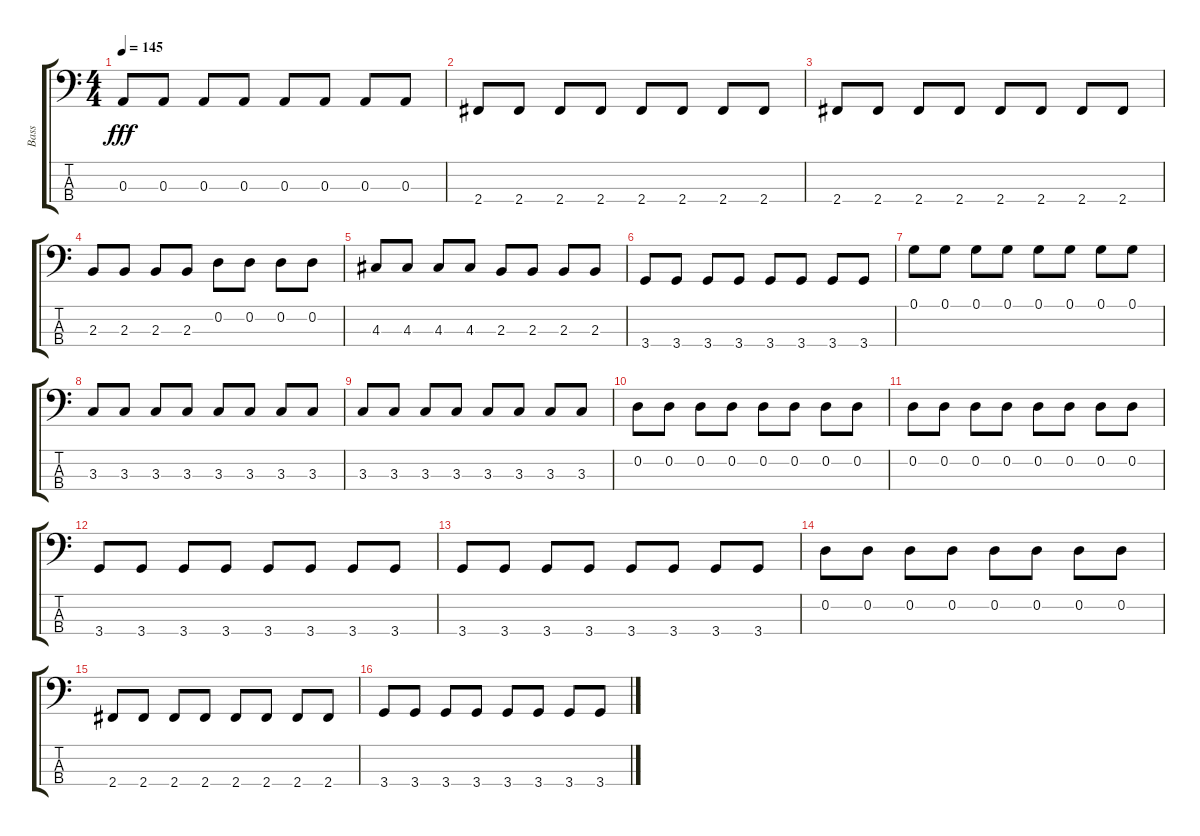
\track ("Bass" "Bass") {instrument electricbasspick}
\staff {score tabs}
\tuning (G2 D2 A1 E1) {hide}
\ts (4 4)
\tempo 145
\clef f4
\ks c
0.3.8{dy fff} 0.3.8 0.3.8 0.3.8 0.3.8 0.3.8 0.3.8 0.3.8 |
2.4.8 2.4.8 2.4.8 2.4.8 2.4.8 2.4.8 2.4.8 2.4.8 |
2.4.8 2.4.8 2.4.8 2.4.8 2.4.8 2.4.8 2.4.8 2.4.8 |
2.3.8 2.3.8 2.3.8 2.3.8 0.2.8 0.2.8 0.2.8 0.2.8 |
4.3.8 4.3.8 4.3.8 4.3.8 2.3.8 2.3.8 2.3.8 2.3.8 |
3.4.8 3.4.8 3.4.8 3.4.8 3.4.8 3.4.8 3.4.8 3.4.8 |
0.1.8 0.1.8 0.1.8 0.1.8 0.1.8 0.1.8 0.1.8 0.1.8 |
3.3.8 3.3.8 3.3.8 3.3.8 3.3.8 3.3.8 3.3.8 3.3.8 |
3.3.8 3.3.8 3.3.8 3.3.8 3.3.8 3.3.8 3.3.8 3.3.8 |
0.2.8 0.2.8 0.2.8 0.2.8 0.2.8 0.2.8 0.2.8 0.2.8 |
0.2.8 0.2.8 0.2.8 0.2.8 0.2.8 0.2.8 0.2.8 0.2.8 |
3.4.8 3.4.8 3.4.8 3.4.8 3.4.8 3.4.8 3.4.8 3.4.8 |
3.4.8 3.4.8 3.4.8 3.4.8 3.4.8 3.4.8 3.4.8 3.4.8 |
0.2.8 0.2.8 0.2.8 0.2.8 0.2.8 0.2.8 0.2.8 0.2.8 |
2.4.8 2.4.8 2.4.8 2.4.8 2.4.8 2.4.8 2.4.8 2.4.8 |
3.4.8 3.4.8 3.4.8 3.4.8 3.4.8 3.4.8 3.4.8 3.4.8
